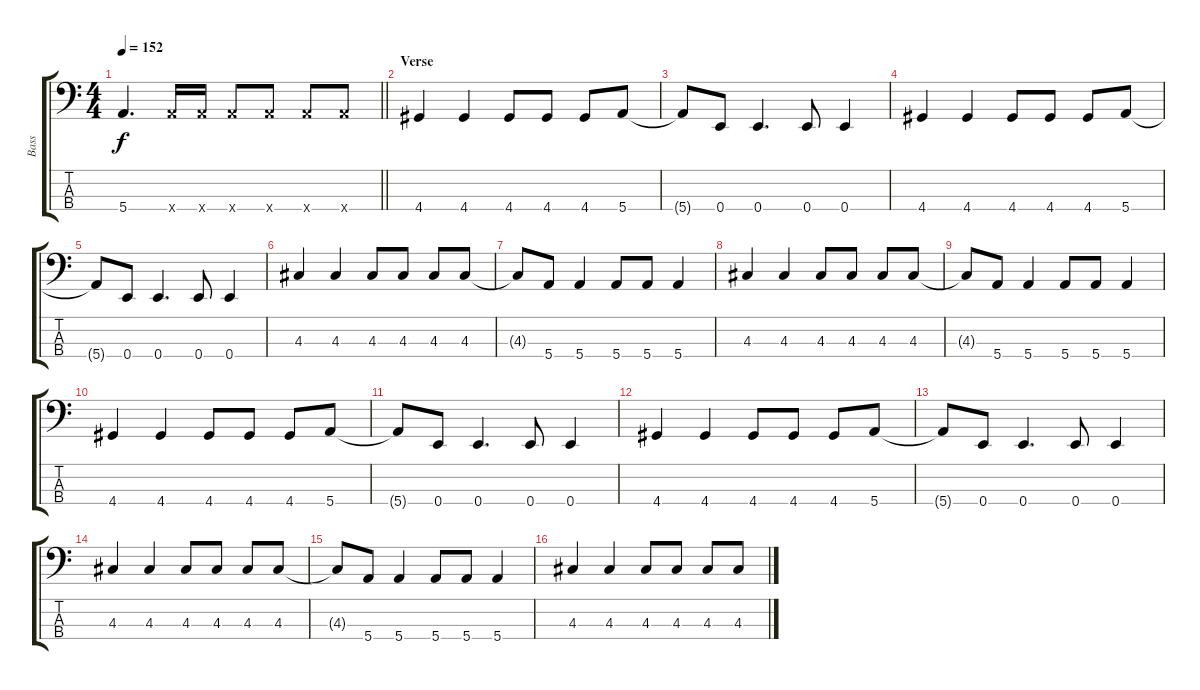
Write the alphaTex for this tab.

\track ("Bass" "Bass") {instrument electricbasspick}
\staff {score tabs}
\tuning (G2 D2 A1 E1) {hide}
\ts (4 4)
\tempo 152
\clef f4
\barLineRight lightlight
\ks c
5.4{t}.4{d dy f} 5.4{x}.16 5.4{x}.16 5.4{x}.8 5.4{x}.8 5.4{x}.8 5.4{x}.8 |
\section ("" "Verse")
4.4.4 4.4.4 4.4.8 4.4.8 4.4.8 5.4.8 |
5.4{t}.8 0.4.8 0.4.4{d} 0.4.8 0.4.4 |
4.4.4 4.4.4 4.4.8 4.4.8 4.4.8 5.4.8 |
5.4{t}.8 0.4.8 0.4.4{d} 0.4.8 0.4.4 |
4.3.4 4.3.4 4.3.8 4.3.8 4.3.8 4.3.8 |
4.3{t}.8 5.4.8 5.4.4 5.4.8 5.4.8 5.4.4 |
4.3.4 4.3.4 4.3.8 4.3.8 4.3.8 4.3.8 |
4.3{t}.8 5.4.8 5.4.4 5.4.8 5.4.8 5.4.4 |
4.4.4 4.4.4 4.4.8 4.4.8 4.4.8 5.4.8 |
5.4{t}.8 0.4.8 0.4.4{d} 0.4.8 0.4.4 |
4.4.4 4.4.4 4.4.8 4.4.8 4.4.8 5.4.8 |
5.4{t}.8 0.4.8 0.4.4{d} 0.4.8 0.4.4 |
4.3.4 4.3.4 4.3.8 4.3.8 4.3.8 4.3.8 |
4.3{t}.8 5.4.8 5.4.4 5.4.8 5.4.8 5.4.4 |
4.3.4 4.3.4 4.3.8 4.3.8 4.3.8 4.3.8
